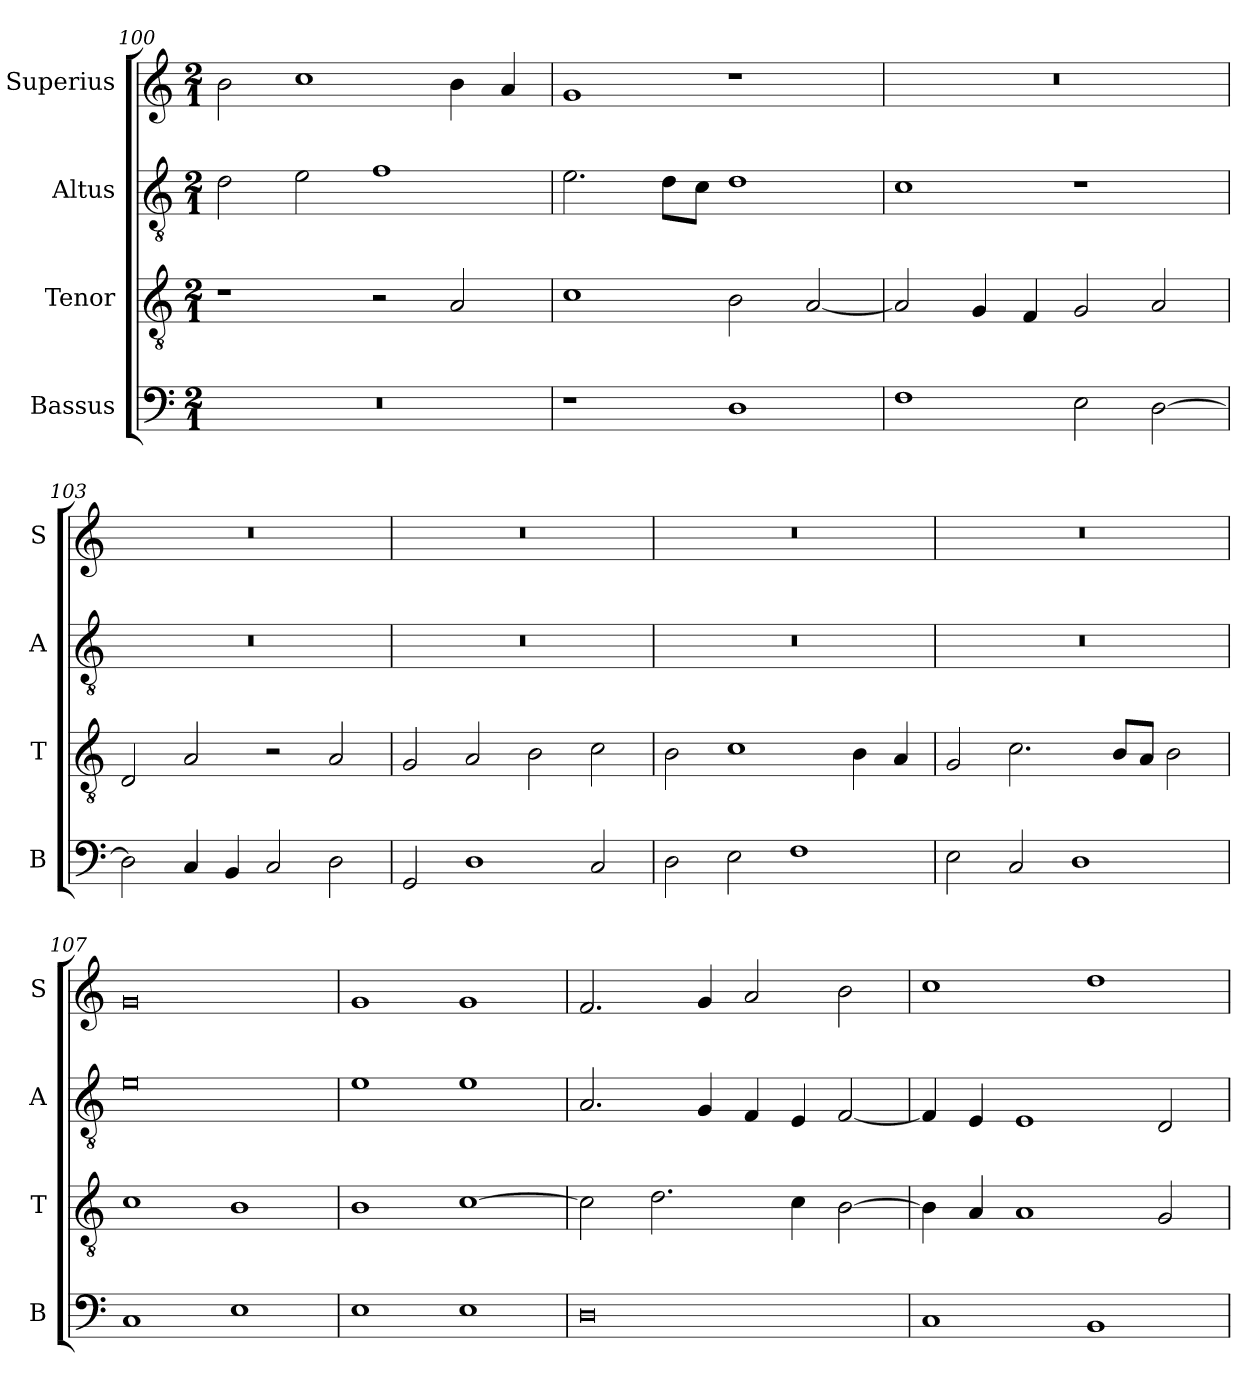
**kern	**kern	**kern	**kern
*part4	*part3	*part2	*part1
*staff4	*staff3	*staff2	*staff1
*I"Bassus	*I"Tenor	*I"Altus	*I"Superius
*I'B	*I'T	*I'A	*I'S
*clefF4	*clefGv2	*clefGv2	*clefG2
*k[]	*k[]	*k[]	*k[]
*C:	*C:	*C:	*C:
*M2/1	*M2/1	*M2/1	*M2/1
=100	=100	=100	=100
0r	1r	2d	2b
.	.	2e	1cc
.	2r	1f	.
.	2A	.	4b
.	.	.	4a
=101	=101	=101	=101
1r	1c	2.e	1g
.	.	8dL	.
.	.	8cJ	.
1D	2B	1d	1r
.	[2A	.	.
=102	=102	=102	=102
1F	2A]	1c	0r
.	4G	.	.
.	4F	.	.
2E	2G	1r	.
[2D	2A	.	.
=103	=103	=103	=103
2D]	2D	0r	0r
4C	2A	.	.
4BB	.	.	.
2C	2r	.	.
2D	2A	.	.
=104	=104	=104	=104
2GG	2G	0r	0r
1D	2A	.	.
.	2B	.	.
2C	2c	.	.
=105	=105	=105	=105
2D	2B	0r	0r
2E	1c	.	.
1F	.	.	.
.	4B	.	.
.	4A	.	.
=106	=106	=106	=106
2E	2G	0r	0r
2C	2.c	.	.
1D	.	.	.
.	8BL	.	.
.	8AJ	.	.
.	2B	.	.
=107	=107	=107	=107
1C	1c	0e	0g
1E	1B	.	.
=108	=108	=108	=108
1E	1B	1e	1g
1E	[1c	1e	1g
=109	=109	=109	=109
0D	2c]	2.A	2.f
.	2.d	.	.
.	.	4G	4g
.	.	4F	2a
.	4c	4E	.
.	[2B	[2F	2b
=110	=110	=110	=110
1C	4B]	4F]	1cc
.	4A	4E	.
.	1A	1E	.
1BB	.	.	1dd
.	2G	2D	.
=	=	=	=
*-	*-	*-	*-
